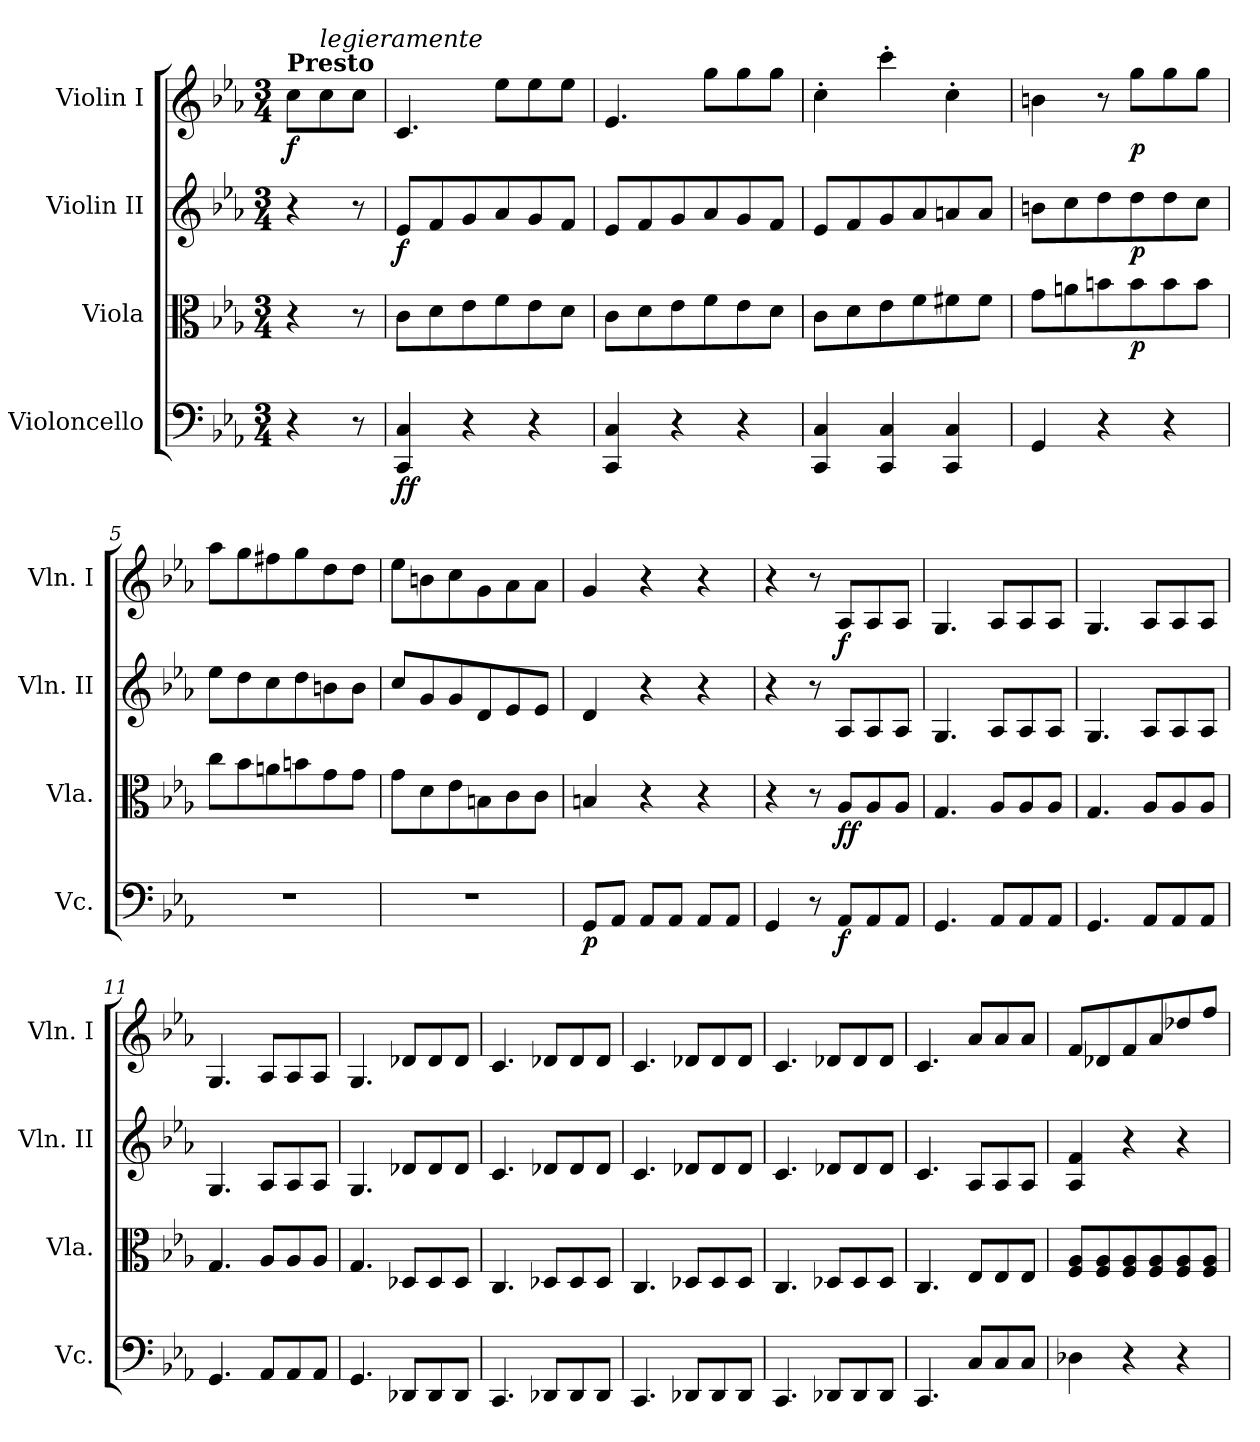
**kern	**dynam	**kern	**dynam	**kern	**dynam	**kern	**dynam
*part4	*part4	*part3	*part3	*part2	*part2	*part1	*part1
*staff4	*staff4	*staff3	*staff3	*staff2	*staff2	*staff1	*staff1
*I"Violoncello	*	*I"Viola	*	*I"Violin II	*	*I"Violin I	*
*I'Vc.	*	*I'Vla.	*	*I'Vln. II	*	*I'Vln. I	*
*clefF4	*	*clefC3	*	*clefG2	*	*clefG2	*
*k[b-e-a-]	*	*k[b-e-a-]	*	*k[b-e-a-]	*	*k[b-e-a-]	*
*c:	*	*c:	*	*c:	*	*c:	*
*M3/4	*	*M3/4	*	*M3/4	*	*M3/4	*
*MM160	*	*MM160	*	*MM160	*	*MM160	*
=	=	=	=	=	=	=	=
!	!	!	!	!	!	!LO:TX:a:B:t=Presto	!
!	!	!	!	!	!	!	!LO:DY:b
4r	.	4r	.	4r	.	8cc\L	f
!	!	!	!	!	!	!LO:TX:a:i:t=legieramente	!
.	.	.	.	.	.	8cc\	.
8r	.	8r	.	8r	.	8cc\J	.
=1	=1	=1	=1	=1	=1	=1	=1
!	!LO:DY:b	!	!	!	!	!	!
!	!LO:DY:n=1:b	!	!	!	!LO:DY:b	!	!
4CC/ 4C/	f f	8c\L	.	8e-/L	f	4.c/	.
.	.	8d\	.	8f/	.	.	.
4r	.	8e-\	.	8g/	.	.	.
.	.	8f\	.	8a-/	.	8ee-\L	.
4r	.	8e-\	.	8g/	.	8ee-\	.
.	.	8d\J	.	8f/J	.	8ee-\J	.
=2	=2	=2	=2	=2	=2	=2	=2
4CC/ 4C/	.	8c\L	.	8e-/L	.	4.e-/	.
.	.	8d\	.	8f/	.	.	.
4r	.	8e-\	.	8g/	.	.	.
.	.	8f\	.	8a-/	.	8gg\L	.
4r	.	8e-\	.	8g/	.	8gg\	.
.	.	8d\J	.	8f/J	.	8gg\J	.
=3	=3	=3	=3	=3	=3	=3	=3
4CC/ 4C/	.	8c\L	.	8e-/L	.	4cc'\	.
.	.	8d\	.	8f/	.	.	.
4CC/ 4C/	.	8e-\	.	8g/	.	4ccc'\	.
.	.	8f\	.	8a-/	.	.	.
4CC/ 4C/	.	8f#X\	.	8an/	.	4cc'\	.
.	.	8f#\J	.	8a/J	.	.	.
=4	=4	=4	=4	=4	=4	=4	=4
4GG/	.	8g\L	.	8bn\L	.	4bn\	.
.	.	8an\	.	8cc\	.	.	.
4r	.	8bn\	.	8dd\	.	8r	.
!	!	!	!LO:DY:b	!	!LO:DY:b	!	!LO:DY:b
.	.	8b\	p	8dd\	p	8gg\L	p
4r	.	8b\	.	8dd\	.	8gg\	.
.	.	8b\J	.	8cc\J	.	8gg\J	.
=5	=5	=5	=5	=5	=5	=5	=5
2.r	.	8cc\L	.	8ee-\L	.	8aa-\L	.
.	.	8b-\	.	8dd\	.	8gg\	.
.	.	8an\	.	8cc\	.	8ff#X\	.
.	.	8bn\	.	8dd\	.	8gg\	.
.	.	8g\	.	8bn\	.	8dd\	.
.	.	8g\J	.	8b\J	.	8dd\J	.
=6	=6	=6	=6	=6	=6	=6	=6
2.r	.	8g\L	.	8cc/L	.	8ee-\L	.
.	.	8d\	.	8g/	.	8bn\	.
.	.	8e-\	.	8g/	.	8cc\	.
.	.	8Bn\	.	8d/	.	8g\	.
.	.	8c\	.	8e-/	.	8a-\	.
.	.	8c\J	.	8e-/J	.	8a-\J	.
=7	=7	=7	=7	=7	=7	=7	=7
!	!LO:DY:b	!	!	!	!	!	!
8GG/L	p	4Bn/	.	4d/	.	4g/	.
8AA-/J	.	.	.	.	.	.	.
8AA-/L	.	4r	.	4r	.	4r	.
8AA-/J	.	.	.	.	.	.	.
8AA-/L	.	4r	.	4r	.	4r	.
8AA-/J	.	.	.	.	.	.	.
=8	=8	=8	=8	=8	=8	=8	=8
4GG/	.	4r	.	4r	.	4r	.
8r	.	8r	.	8r	.	8r	.
!	!LO:DY:b	!	!LO:DY:b	!	!	!	!
!	!	!	!LO:DY:n=1:b	!	!	!	!LO:DY:b
8AA-/L	f	8A-/L	f f	8A-/L	.	8A-/L	f
8AA-/	.	8A-/	.	8A-/	.	8A-/	.
8AA-/J	.	8A-/J	.	8A-/J	.	8A-/J	.
=9	=9	=9	=9	=9	=9	=9	=9
4.GG/	.	4.G/	.	4.G/	.	4.G/	.
8AA-/L	.	8A-/L	.	8A-/L	.	8A-/L	.
8AA-/	.	8A-/	.	8A-/	.	8A-/	.
8AA-/J	.	8A-/J	.	8A-/J	.	8A-/J	.
=10	=10	=10	=10	=10	=10	=10	=10
4.GG/	.	4.G/	.	4.G/	.	4.G/	.
8AA-/L	.	8A-/L	.	8A-/L	.	8A-/L	.
8AA-/	.	8A-/	.	8A-/	.	8A-/	.
8AA-/J	.	8A-/J	.	8A-/J	.	8A-/J	.
=11	=11	=11	=11	=11	=11	=11	=11
4.GG/	.	4.G/	.	4.G/	.	4.G/	.
8AA-/L	.	8A-/L	.	8A-/L	.	8A-/L	.
8AA-/	.	8A-/	.	8A-/	.	8A-/	.
8AA-/J	.	8A-/J	.	8A-/J	.	8A-/J	.
=12	=12	=12	=12	=12	=12	=12	=12
4.GG/	.	4.G/	.	4.G/	.	4.G/	.
8DD-X/L	.	8D-X/L	.	8d-X/L	.	8d-X/L	.
8DD-/	.	8D-/	.	8d-/	.	8d-/	.
8DD-/J	.	8D-/J	.	8d-/J	.	8d-/J	.
=13	=13	=13	=13	=13	=13	=13	=13
4.CC/	.	4.C/	.	4.c/	.	4.c/	.
8DD-X/L	.	8D-X/L	.	8d-X/L	.	8d-X/L	.
8DD-/	.	8D-/	.	8d-/	.	8d-/	.
8DD-/J	.	8D-/J	.	8d-/J	.	8d-/J	.
=14	=14	=14	=14	=14	=14	=14	=14
4.CC/	.	4.C/	.	4.c/	.	4.c/	.
8DD-X/L	.	8D-X/L	.	8d-X/L	.	8d-X/L	.
8DD-/	.	8D-/	.	8d-/	.	8d-/	.
8DD-/J	.	8D-/J	.	8d-/J	.	8d-/J	.
=15	=15	=15	=15	=15	=15	=15	=15
4.CC/	.	4.C/	.	4.c/	.	4.c/	.
8DD-X/L	.	8D-X/L	.	8d-X/L	.	8d-X/L	.
8DD-/	.	8D-/	.	8d-/	.	8d-/	.
8DD-/J	.	8D-/J	.	8d-/J	.	8d-/J	.
=16	=16	=16	=16	=16	=16	=16	=16
4.CC/	.	4.C/	.	4.c/	.	4.c/	.
8C/L	.	8E-/L	.	8A-/L	.	8a-/L	.
8C/	.	8E-/	.	8A-/	.	8a-/	.
8C/J	.	8E-/J	.	8A-/J	.	8a-/J	.
=17	=17	=17	=17	=17	=17	=17	=17
4D-X\	.	8F/ 8A-/L	.	4A-/ 4f/	.	8f/L	.
.	.	8F/ 8A-/	.	.	.	8d-X/	.
4r	.	8F/ 8A-/	.	4r	.	8f/	.
.	.	8F/ 8A-/	.	.	.	8a-/	.
4r	.	8F/ 8A-/	.	4r	.	8dd-X/	.
.	.	8F/ 8A-/J	.	.	.	8ff/J	.
=	=	=	=	=	=	=	=
*-	*-	*-	*-	*-	*-	*-	*-
